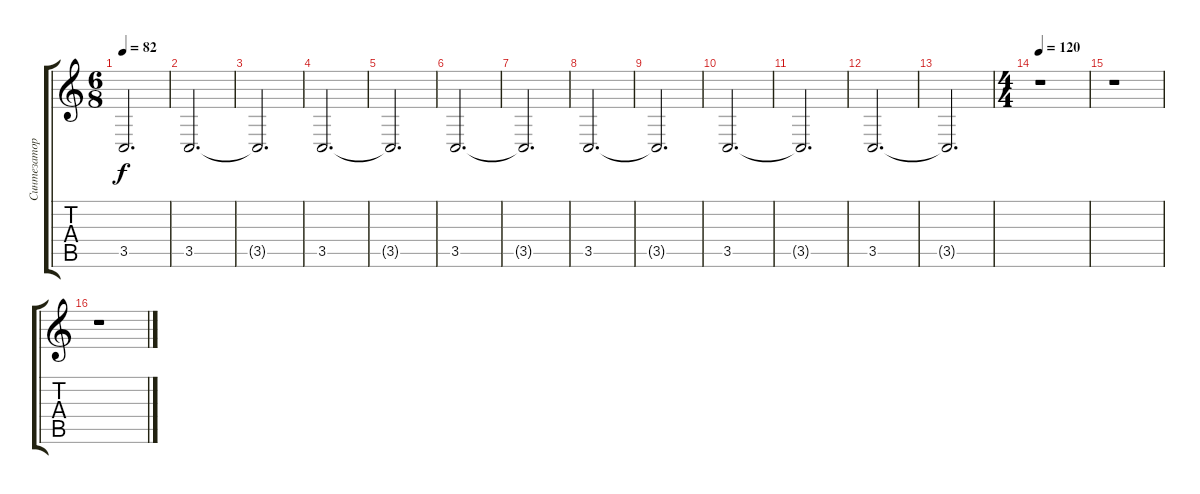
\track ("Синтезатор" "Синтезатор") {instrument choiraahs}
\staff {score tabs}
\tuning (E4 B3 G3 D3 A2 E2) {hide}
\ts (6 8)
\tempo 82
\clef g2
\ks c
3.5{t}.2{d dy f} |
3.5.2{d} |
3.5{t}.2{d} |
3.5.2{d} |
3.5{t}.2{d} |
3.5.2{d} |
3.5{t}.2{d} |
3.5.2{d} |
3.5{t}.2{d} |
3.5.2{d} |
3.5{t}.2{d} |
3.5.2{d} |
3.5{t}.2{d} |
\ts (4 4)
\tempo 120
r.1 |
r.1 |
r.1
